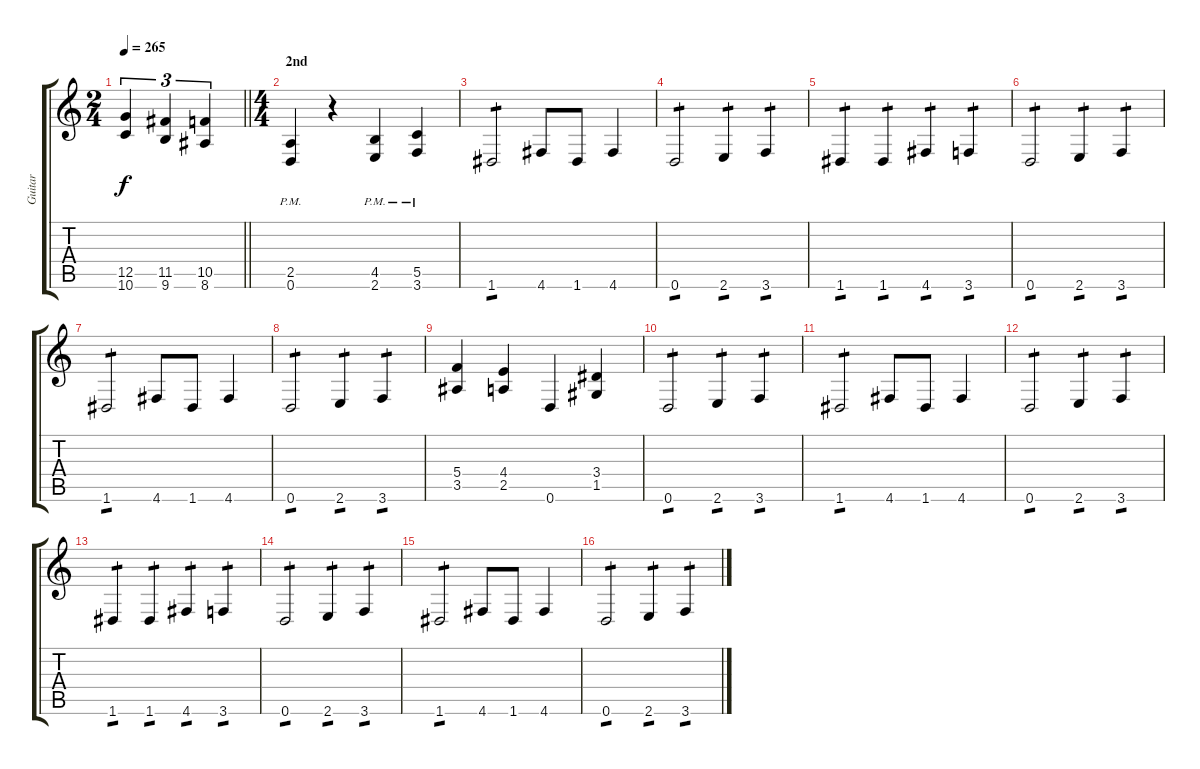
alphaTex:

\track ("Guitar" "Guitar") {instrument distortionguitar}
\staff {score tabs}
\tuning (D4 A3 F3 C3 G2 D2) {hide}
\ts (2 4)
\tempo 265
\clef g2
\barLineRight lightlight
\ks c
(12.5 10.6).4{tu (3 2) dy f} (11.5 9.6).4{tu (3 2)} (10.5 8.6).4{tu (3 2)} |
\ts (4 4)
\section ("" "2nd")
(2.5{pm} 0.6{pm}).4 r.4 (4.5{pm} 2.6{pm}).4 (5.5{pm} 3.6{pm}).4 |
1.6.2{tp 1} 4.6.8 1.6.8 4.6.4 |
0.6.2{tp 1} 2.6.4{tp 1} 3.6.4{tp 1} |
1.6.4{tp 1} 1.6.4{tp 1} 4.6.4{tp 1} 3.6.4{tp 1} |
0.6.2{tp 1} 2.6.4{tp 1} 3.6.4{tp 1} |
1.6.2{tp 1} 4.6.8 1.6.8 4.6.4 |
0.6.2{tp 1} 2.6.4{tp 1} 3.6.4{tp 1} |
(5.4 3.5).4 (4.4 2.5).4 0.6.4 (3.4 1.5).4 |
0.6.2{tp 1} 2.6.4{tp 1} 3.6.4{tp 1} |
1.6.2{tp 1} 4.6.8 1.6.8 4.6.4 |
0.6.2{tp 1} 2.6.4{tp 1} 3.6.4{tp 1} |
1.6.4{tp 1} 1.6.4{tp 1} 4.6.4{tp 1} 3.6.4{tp 1} |
0.6.2{tp 1} 2.6.4{tp 1} 3.6.4{tp 1} |
1.6.2{tp 1} 4.6.8 1.6.8 4.6.4 |
0.6.2{tp 1} 2.6.4{tp 1} 3.6.4{tp 1}
